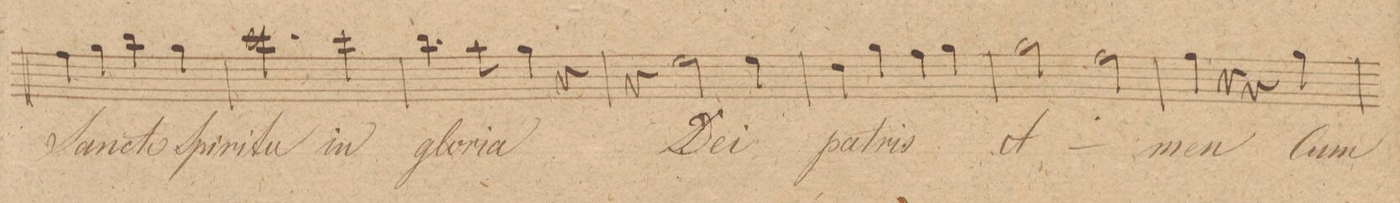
**kern	**text	**dynam
*I"Alto.	*	*
*clefC3	*	*
*k[f#c#g#]	*	*
*met(c|)	*	*
*M2/2	*	*
4g#\	San-	.
4a\	-cto	.
4cc#\	Spi-	.
4a\	-ri-	.
=284	=284	=284
2.dd\	-tu	.
4dd\	in	.
=285	=285	=285
4.cc#\	glo-	.
8b\	-ri-	.
4a\	-a	.
4r	.	.
=286	=286	=286
4r	.	.
2f#\	De-	.
4f#\	-i	.
=287	=287	=287
4e\	pa-	.
4a\	-tris	.
4g#\	.	.
4a\	.	.
=288	=288	=288
2a\	A-	.
2g#\	.	.
=289	=289	=289
4g#\	-men	.
4r	.	.
4r	.	.
4a\	Cum	.
=290	=290	=290
*-	*-	*-
